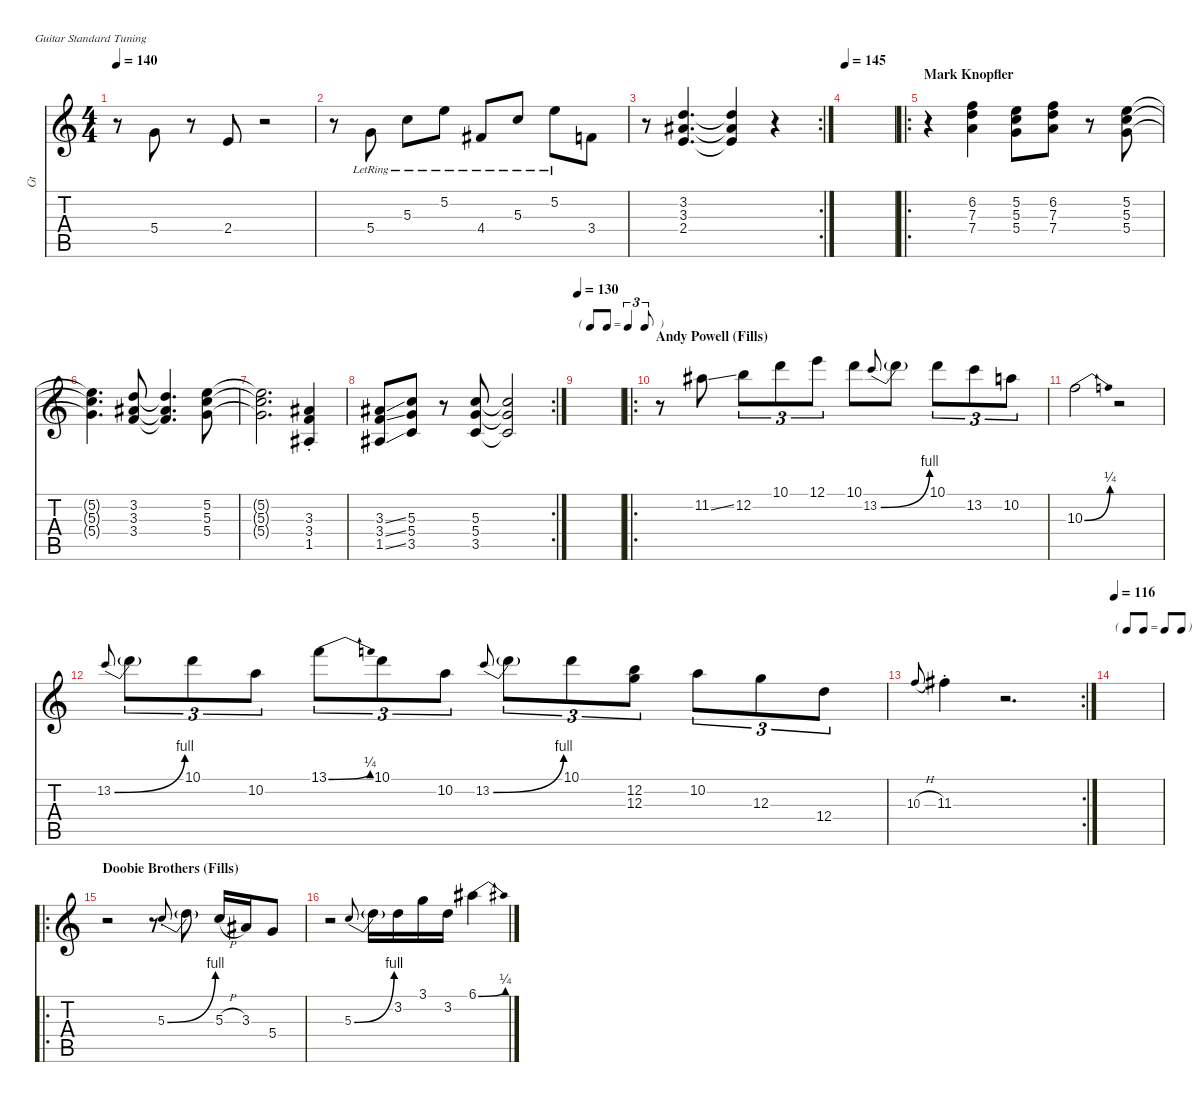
\defaultSystemsLayout 5
\hideDynamics
\bracketExtendMode nobrackets
\otherSystemsTrackNameOrientation horizontal
\track ("Electric Guitar" "Gt") {defaultSystemsLayout 5 instrument distortionguitar}
\staff {score tabs}
\tuning (E4 B3 G3 D3 A2 E2)
\ts (4 4)
\tempo 140
\clef g2
\ks c
r.8{dy f beam Down} 5.4.8{beam Up} r.8{beam Up} 2.4.8{beam Up} r.2{beam Up} |
r.8{beam Down} 5.4{lr}.8{dy mp beam Up} 5.3{lr}.8{beam Down} 5.2{lr}.8{beam Down} 4.4{lr acc #}.8{beam Up} 5.3{lr}.8{beam Up} 5.2{lr}.8{beam Down} 3.4.8{beam Down} |
\rc 2
r.8{beam Down} (3.2 3.3{acc #} 2.4).4{d beam Up} (3.2{t} 3.3{t acc #} 2.4{t}).4{beam Up} r.4{beam Up} |
\tempo 145
|
\ro
\section ("" "Mark Knopfler")
r.4{beam Down} (6.2 7.3 7.4).4{beam Down} (5.2 5.3 5.4).8{beam Down} (6.2 7.3 7.4).8{beam Down} r.8{beam Down} (5.2 5.3 5.4).8{beam Down} |
(5.2{t} 5.3{t} 5.4{t}).4{d beam Down} (3.2 3.3{acc #} 3.4).8{beam Up} (3.2{t} 3.3{t acc #} 3.4{t}).4{d beam Up} (5.2 5.3 5.4).8{beam Down} |
(5.2{t} 5.3{t} 5.4{t}).2{d beam Down} (3.3{st acc #} 3.4{st} 1.5{st acc #}).4{beam Up} |
\rc 2
(3.3{ss acc #} 3.4{ss} 1.5{ss acc #}).8{beam Up} (3.5 5.4 5.3).8{beam Up} r.8{beam Up} (5.3 5.4 3.5).8{beam Up} (5.3{t} 5.4{t} 3.5{t}).2{beam Up} |
\tf triplet8th
\tempo 130
|
\ro
\section ("" "Andy Powell (Fills)")
r.8{beam Down} 11.2{ss acc #}.8{beam Down} 12.2.8{tu (3 2) beam Down} 10.1.8{tu (3 2) beam Down} 12.1.8{tu (3 2) beam Down} 10.1.8{beam Down} 13.2{be (bend 0 0 26.4 4)}.8{gr onbeat beam Up} 13.2{t}.8{beam Down} 10.1.8{tu (3 2) beam Down} 13.2.8{tu (3 2) beam Down} 10.2.8{tu (3 2) beam Down} |
10.3{be (bend 0 0 27 1)}.2{beam Down} r.2{beam Down} |
13.2{be (bend 0 0 25.2 4)}.8{gr onbeat beam Up} 13.2{t}.8{tu (3 2) beam Down} 10.1.8{tu (3 2) beam Down} 10.2.8{tu (3 2) beam Down} 13.1{be (bend 0 0 30.599999999999998 1)}.8{tu (3 2) beam Down} 10.1.8{tu (3 2) beam Down} 10.2.8{tu (3 2) beam Down} 13.2{be (bend 0 0 26.4 4)}.8{gr onbeat beam Up} 13.2{t}.8{tu (3 2) beam Down} 10.1.8{tu (3 2) beam Down} (12.2 12.3).8{tu (3 2) beam Down} 10.2.8{tu (3 2) beam Down} 12.3.8{tu (3 2) beam Down} 12.4.8{tu (3 2) beam Down} |
\rc 2
10.3{h}.8{gr onbeat beam Up} 11.3{st acc #}.4{beam Down} r.2{d beam Down} |
\tf none
\tempo 116
|
\ro
\section ("" "Doobie Brothers (Fills)")
r.2{beam Down} r.8{beam Down} 5.3{be (bend 0 0 25.2 4) st}.8{gr onbeat beam Up} 5.3{t}.8{beam Down} 5.3{h}.16{beam Up} 3.3{acc #}.16{beam Up} 5.4.8{beam Up} |
r.2{beam Down} 5.3{be (bend 0 0 28.2 4)}.8{gr onbeat beam Up} 5.3{t}.16{beam Down} 3.2.16{beam Down} 3.1.16{beam Down} 3.2.16{beam Down} 6.1{be (bend 0 0 26.4 1) acc #}.4{beam Down}
